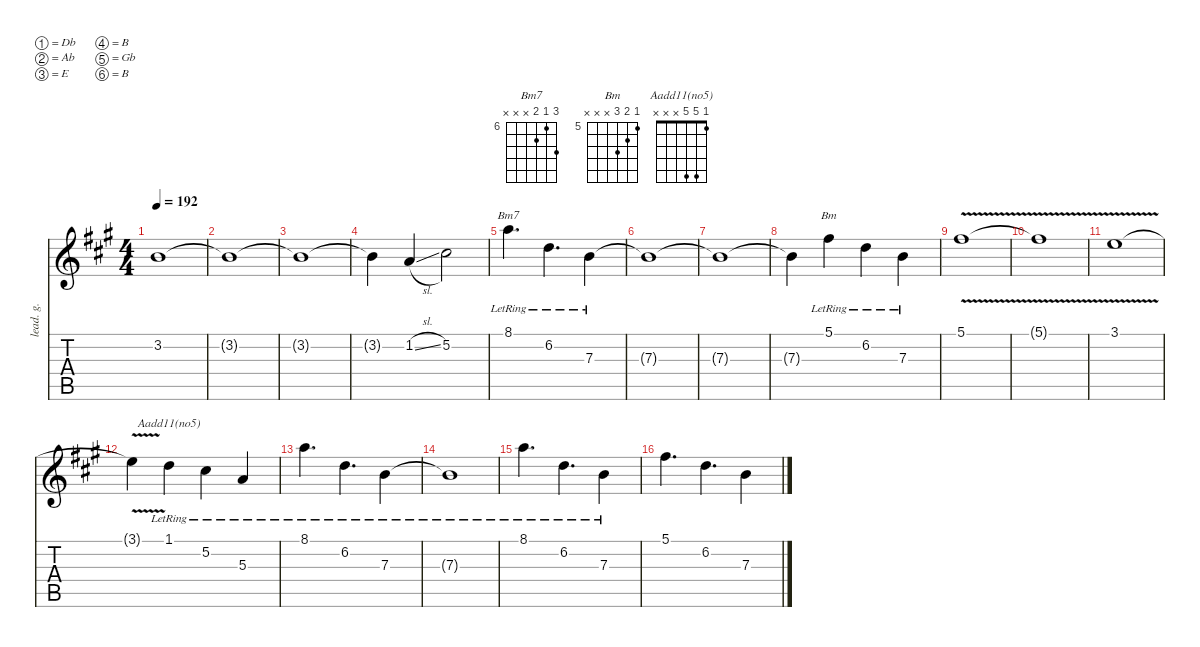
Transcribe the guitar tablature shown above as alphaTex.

\defaultSystemsLayout 4
\hideDynamics
\bracketExtendMode nobrackets
\otherSystemsTrackNameOrientation horizontal
\track ("Distortion Guitar Lead" "lead. g.") {instrument distortionguitar}
\staff {score tabs}
\tuning (Db4 Ab3 E3 B2 Gb2 B1)
\chord ("Bm7" 8 6 7 x x x) {firstfret 6 showfingering false}
\chord ("Bm" 5 6 7 x x x) {firstfret 5 showfingering false}
\chord ("Aadd11(no5)" 1 5 5 x x x) {showfingering false}
\ts (4 4)
\tempo 192
\clef g2
\ks a
3.2{acc forcenatural}.1{dy mf beam Down} |
3.2{t acc forcenatural}.1{beam Down} |
3.2{t acc forcenatural}.1{beam Down} |
3.2{t acc forcenatural}.4{beam Down} 1.2{sl acc forcenatural}.4{beam Up} 5.2{acc #}.2{beam Down} |
8.1{lr acc forcenatural}.4{d ch "Bm7" beam Down} 6.2{lr acc forcenatural}.4{d beam Down} 7.3{lr acc forcenatural}.4{beam Down} |
7.3{t acc forcenatural}.1{beam Down} |
7.3{t acc forcenatural}.1{beam Down} |
7.3{t acc forcenatural}.4{beam Down} 5.1{lr acc #}.4{ch "Bm" beam Down} 6.2{lr acc forcenatural}.4{beam Down} 7.3{lr acc forcenatural}.4{beam Down} |
5.1{v acc #}.1{beam Down} |
5.1{v t acc #}.1{beam Down} |
3.1{v acc forcenatural}.1{beam Down} |
3.1{v t acc forcenatural}.4{beam Down} 1.1{lr acc forcenatural}.4{ch "Aadd11(no5)" beam Down} 5.2{lr acc #}.4{beam Down} 5.3{lr acc forcenatural}.4{beam Up} |
8.1{lr acc forcenatural}.4{d beam Down} 6.2{lr acc forcenatural}.4{d beam Down} 7.3{lr acc forcenatural}.4{beam Down} |
7.3{lr t acc forcenatural}.1{beam Down} |
8.1{lr acc forcenatural}.4{d beam Down} 6.2{lr acc forcenatural}.4{d beam Down} 7.3{lr acc forcenatural}.4{beam Down} |
5.1{acc #}.4{d beam Down} 6.2{acc forcenatural}.4{d beam Down} 7.3{acc forcenatural}.4{beam Down}
